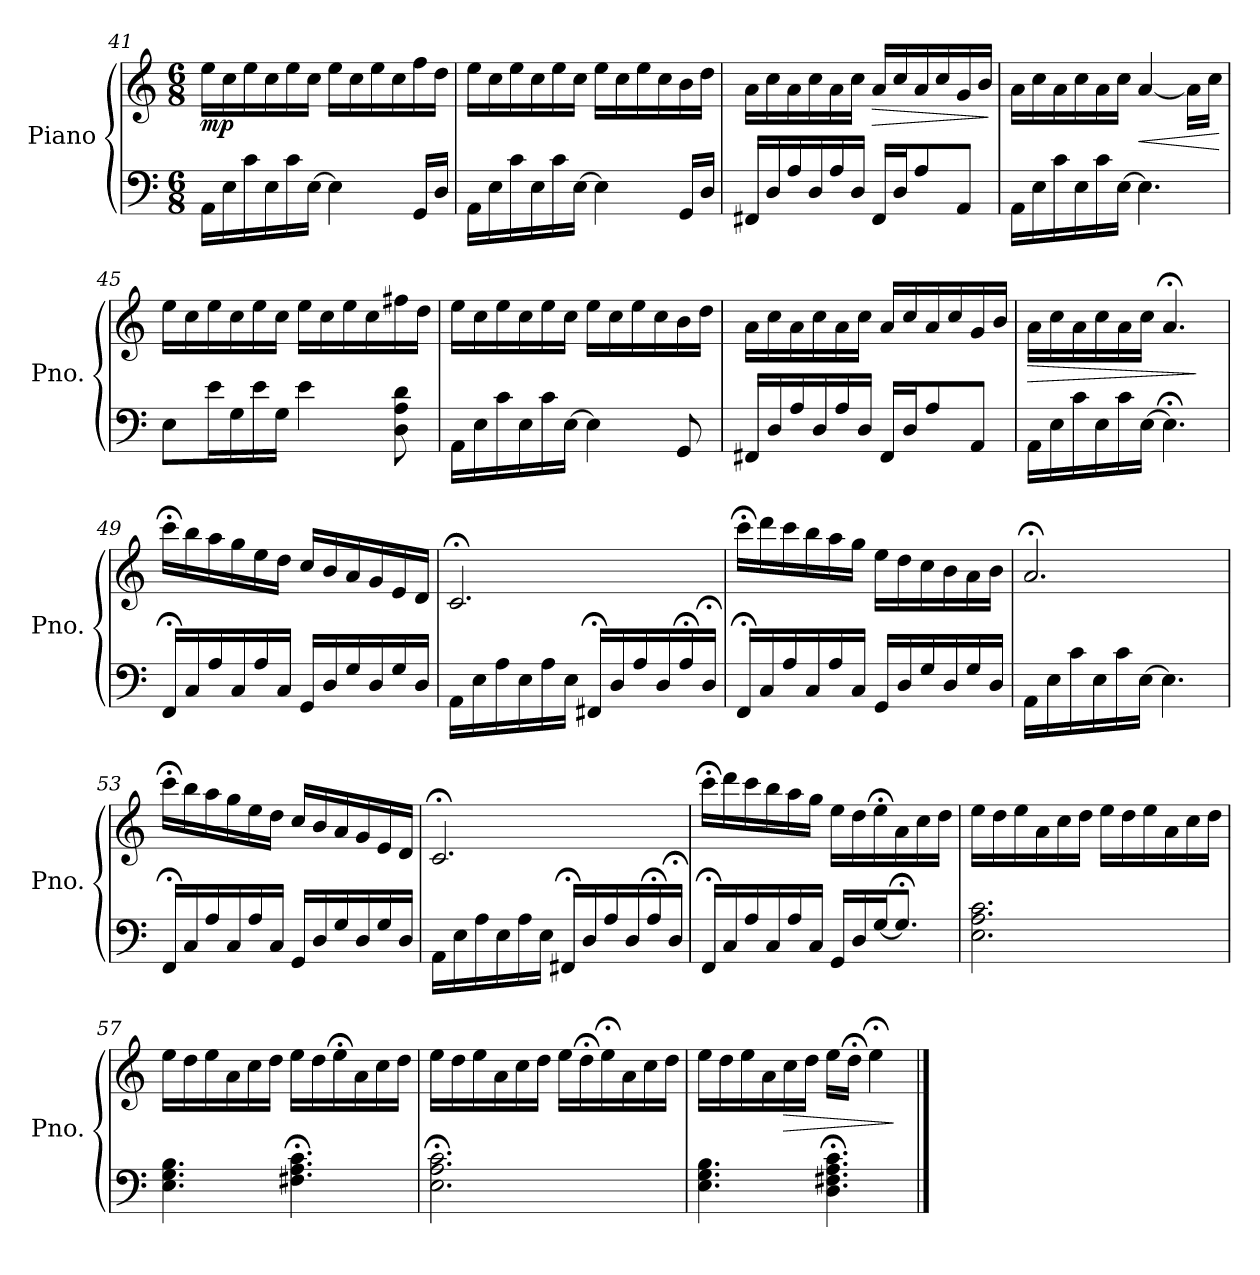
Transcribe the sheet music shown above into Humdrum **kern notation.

**kern	**kern	**dynam
*part1	*part1	*part1
*staff2	*staff1	*staff1/2
*I"Piano	*	*
*I'Pno.	*	*
*clefF4	*clefG2	*
*k[]	*k[]	*
*M6/8	*M6/8	*
=41	=41	=41
!	!	!LO:DY:b
16AA\LL	16ee\LL	mp
16E\	16cc\	.
16c\	16ee\	.
16E\	16cc\	.
16c\	16ee\	.
[16E\JJ	16cc\JJ	.
4E\]	16ee\LL	.
.	16cc\	.
.	16ee\	.
.	16cc\	.
16GG/LL	16ff\	.
16D/JJ	16dd\JJ	.
!!LO:LB:g=z
=42	=42	=42
16AA\LL	16ee\LL	.
16E\	16cc\	.
16c\	16ee\	.
16E\	16cc\	.
16c\	16ee\	.
[16E\JJ	16cc\JJ	.
4E\]	16ee\LL	.
.	16cc\	.
.	16ee\	.
.	16cc\	.
16GG/LL	16b\	.
16D/JJ	16dd\JJ	.
=43	=43	=43
16FF#X/LL	16a\LL	.
16D/	16cc\	.
16A/	16a\	.
16D/	16cc\	.
16A/	16a\	.
16D/JJ	16cc\JJ	.
!	!	!LO:HP:b
16FF#/LL	16a/LL	>
16D/J	16cc/	.
8A/	16a/	.
.	16cc/	.
8AA/J	16g/	.
.	16b/JJ	.
.	.	]
=44	=44	=44
16AA\LL	16a\LL	.
16E\	16cc\	.
16c\	16a\	.
16E\	16cc\	.
16c\	16a\	.
[16E\JJ	16cc\JJ	.
!	!	!LO:HP:b
4.E\]	[4a/	<
.	16a\LL]	.
.	16cc\JJ	.
.	.	[
=45	=45	=45
8E\L	16ee\LL	.
.	16cc\	.
16e\L	16ee\	.
16G\	16cc\	.
16e\	16ee\	.
16G\JJ	16cc\JJ	.
4e\	16ee\LL	.
.	16cc\	.
.	16ee\	.
.	16cc\	.
8D\ 8A\ 8d\	16ff#X\	.
.	16dd\JJ	.
!!LO:LB:g=z
=46	=46	=46
16AA\LL	16ee\LL	.
16E\	16cc\	.
16c\	16ee\	.
16E\	16cc\	.
16c\	16ee\	.
[16E\JJ	16cc\JJ	.
4E\]	16ee\LL	.
.	16cc\	.
.	16ee\	.
.	16cc\	.
8GG/	16b\	.
.	16dd\JJ	.
=47	=47	=47
16FF#X/LL	16a\LL	.
16D/	16cc\	.
16A/	16a\	.
16D/	16cc\	.
16A/	16a\	.
16D/JJ	16cc\JJ	.
16FF#/LL	16a/LL	.
16D/J	16cc/	.
8A/	16a/	.
.	16cc/	.
8AA/J	16g/	.
.	16b/JJ	.
=48	=48	=48
!	!	!LO:HP:b
16AA\LL	16a\LL	>
16E\	16cc\	.
16c\	16a\	.
16E\	16cc\	.
16c\	16a\	.
[16E\JJ	16cc\JJ	.
4.E;<\]	4.a;</	.
.	.	]
=49	=49	=49
16FF;</LL	16ccc;<\LL	.
16C/	16bb\	.
16A/	16aa\	.
16C/	16gg\	.
16A/	16ee\	.
16C/JJ	16dd\JJ	.
16GG/LL	16cc/LL	.
16D/	16b/	.
16G/	16a/	.
16D/	16g/	.
16G/	16e/	.
16D/JJ	16d/JJ	.
!!LO:LB:g=z
=50	=50	=50
16AA\LL	2.c;</	.
16E\	.	.
16A\	.	.
16E\	.	.
16A\	.	.
16E\JJ	.	.
16FF#X;</LL	.	.
16D/	.	.
16A/	.	.
16D/	.	.
16A;</	.	.
16D;</JJ	.	.
=51	=51	=51
16FF;</LL	16ccc;<\LL	.
16C/	16ddd\	.
16A/	16ccc\	.
16C/	16bb\	.
16A/	16aa\	.
16C/JJ	16gg\JJ	.
16GG/LL	16ee\LL	.
16D/	16dd\	.
16G/	16cc\	.
16D/	16b\	.
16G/	16a\	.
16D/JJ	16b\JJ	.
=52	=52	=52
16AA\LL	2.a;</	.
16E\	.	.
16c\	.	.
16E\	.	.
16c\	.	.
[16E\JJ	.	.
4.E\]	.	.
=53	=53	=53
16FF;</LL	16ccc;<\LL	.
16C/	16bb\	.
16A/	16aa\	.
16C/	16gg\	.
16A/	16ee\	.
16C/JJ	16dd\JJ	.
16GG/LL	16cc/LL	.
16D/	16b/	.
16G/	16a/	.
16D/	16g/	.
16G/	16e/	.
16D/JJ	16d/JJ	.
!!LO:LB:g=z
=54	=54	=54
16AA\LL	2.c;</	.
16E\	.	.
16A\	.	.
16E\	.	.
16A\	.	.
16E\JJ	.	.
16FF#X;</LL	.	.
16D/	.	.
16A/	.	.
16D/	.	.
16A;</	.	.
16D;</JJ	.	.
=55	=55	=55
16FF;</LL	16ccc;<\LL	.
16C/	16ddd\	.
16A/	16ccc\	.
16C/	16bb\	.
16A/	16aa\	.
16C/JJ	16gg\JJ	.
16GG/LL	16ee\LL	.
16D/	16dd\	.
[16G/J	16ee;<\	.
8.G;</J]	16a\	.
.	16cc\	.
.	16dd\JJ	.
=56	=56	=56
2.E\ 2.A\ 2.c\	16ee\LL	.
.	16dd\	.
.	16ee\	.
.	16a\	.
.	16cc\	.
.	16dd\JJ	.
.	16ee\LL	.
.	16dd\	.
.	16ee\	.
.	16a\	.
.	16cc\	.
.	16dd\JJ	.
!!LO:PB:g=z
=57	=57	=57
4.E\ 4.G\ 4.B\	16ee\LL	.
.	16dd\	.
.	16ee\	.
.	16a\	.
.	16cc\	.
.	16dd\JJ	.
4.F#X\;< 4.A\;< 4.c\;<	16ee\LL	.
.	16dd\	.
.	16ee;<\	.
.	16a\	.
.	16cc\	.
.	16dd\JJ	.
=58	=58	=58
2.E\;< 2.A\;< 2.c\;<	16ee\LL	.
.	16dd\	.
.	16ee\	.
.	16a\	.
.	16cc\	.
.	16dd\JJ	.
.	16ee\LL	.
.	16dd;<\	.
.	16ee;<\	.
.	16a\	.
.	16cc\	.
.	16dd\JJ	.
=59	=59	=59
4.E\ 4.G\ 4.B\	16ee\LL	.
.	16dd\	.
.	16ee\	.
.	16a\	.
!	!	!LO:HP:b
.	16cc\	>
.	16dd\JJ	.
4.D\;< 4.F#X\;< 4.A\;< 4.c\;<	16ee\LL	.
.	16dd;<\JJ	.
.	4ee;<\	.
.	.	]
==	==	==
*-	*-	*-
